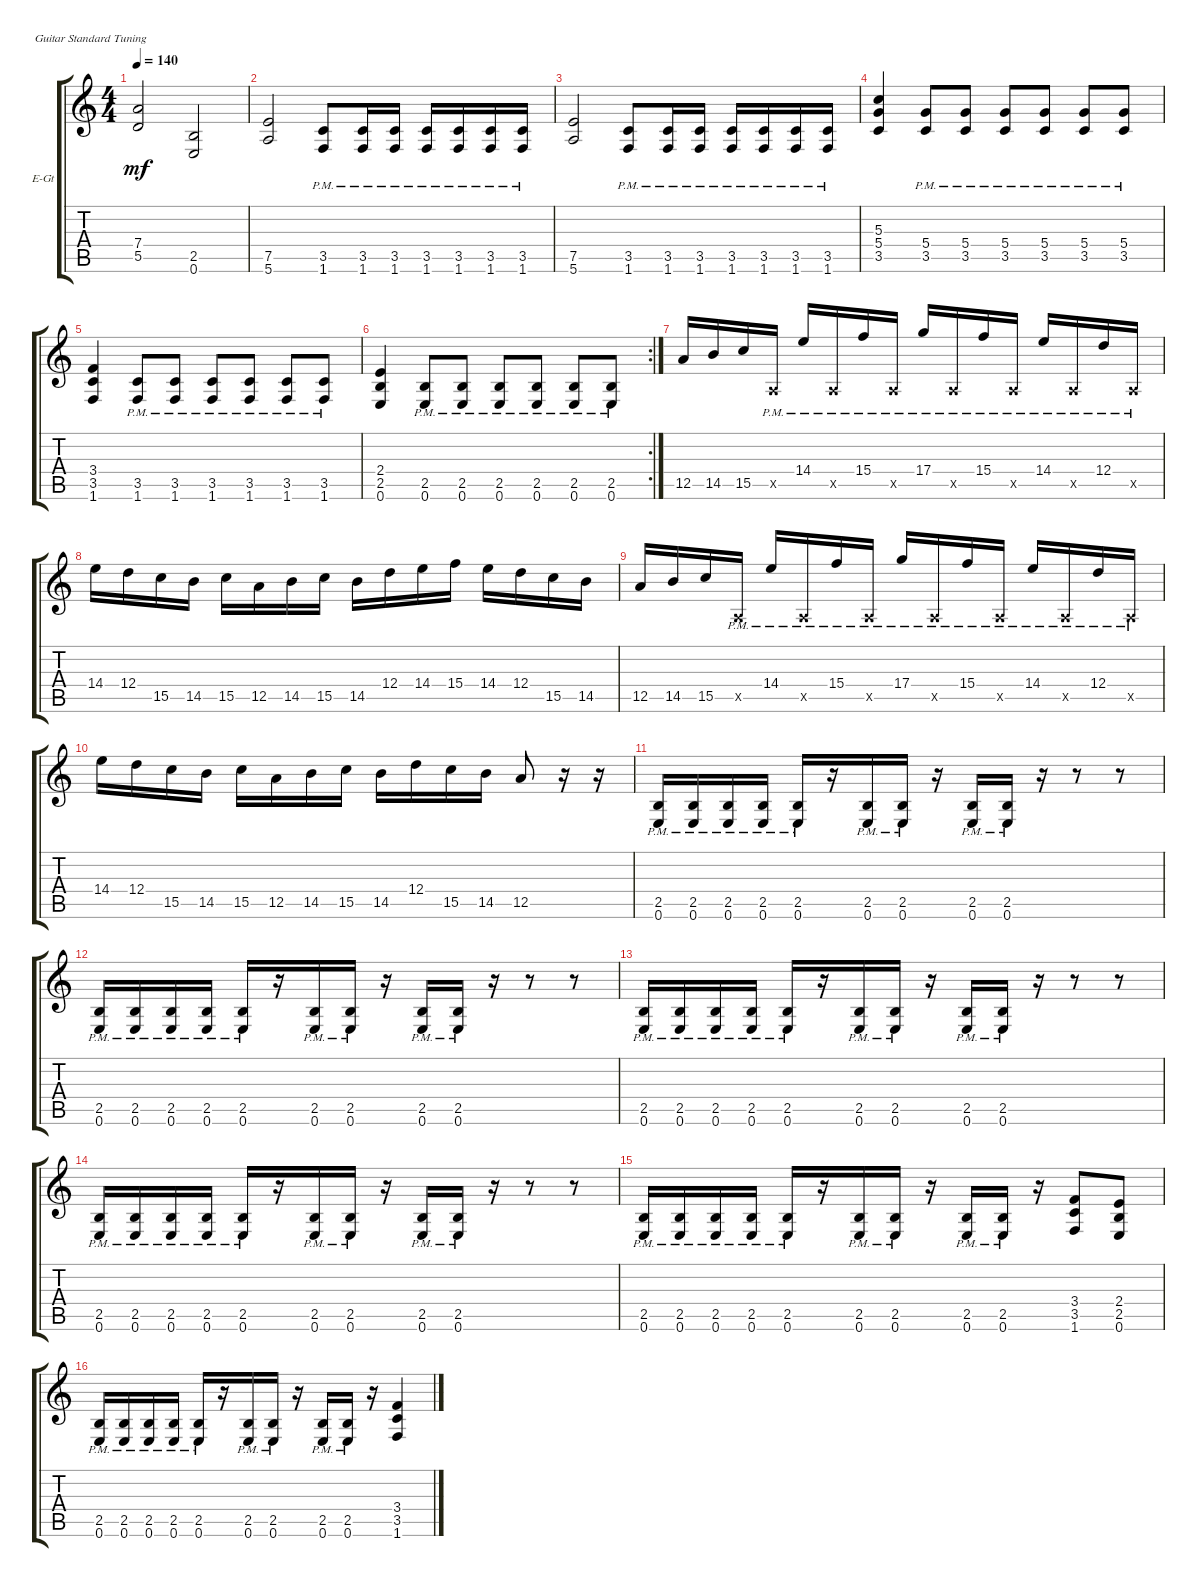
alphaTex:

\defaultSystemsLayout 4
\bracketExtendMode groupsimilarinstruments
\firstSystemTrackNameOrientation horizontal
\otherSystemsTrackNameOrientation horizontal
\track ("Mission" "E-Gt") {instrument distortionguitar}
\staff {score tabs}
\tuning (E4 B3 G3 D3 A2 E2)
\ts (4 4)
\tempo 140
\clef g2
\ks c
(5.5 7.4).2{dy mf} (0.6 2.5).2 |
(7.5 5.6).2 (1.6{pm} 3.5{pm}).8 (1.6{pm} 3.5{pm}).16 (3.5{pm} 1.6{pm}).16 (1.6{pm} 3.5{pm}).16 (3.5{pm} 1.6{pm}).16 (1.6{pm} 3.5{pm}).16 (3.5{pm} 1.6{pm}).16 |
(7.5 5.6).2 (1.6{pm} 3.5{pm}).8 (1.6{pm} 3.5{pm}).16 (3.5{pm} 1.6{pm}).16 (1.6{pm} 3.5{pm}).16 (3.5{pm} 1.6{pm}).16 (1.6{pm} 3.5{pm}).16 (3.5{pm} 1.6{pm}).16 |
(3.5 5.4 5.3).4 (3.5{pm} 5.4{pm}).8 (5.4{pm} 3.5{pm}).8 (3.5{pm} 5.4{pm}).8 (5.4{pm} 3.5{pm}).8 (3.5{pm} 5.4{pm}).8 (5.4{pm} 3.5{pm}).8 |
(1.6 3.5 3.4).4 (1.6{pm} 3.5{pm}).8 (1.6{pm} 3.5{pm}).8 (1.6{pm} 3.5{pm}).8 (1.6{pm} 3.5{pm}).8 (1.6{pm} 3.5{pm}).8 (1.6{pm} 3.5{pm}).8 |
\rc 2
(0.6 2.5 2.4).4 (0.6{pm} 2.5{pm}).8 (0.6{pm} 2.5{pm}).8 (0.6{pm} 2.5{pm}).8 (0.6{pm} 2.5{pm}).8 (0.6{pm} 2.5{pm}).8 (0.6{pm} 2.5{pm}).8 |
12.5.16 14.5.16 15.5.16 0.5{pm x}.16 14.4{pm}.16 0.5{pm x}.16 15.4{pm}.16 0.5{pm x}.16 17.4{pm}.16 0.5{pm x}.16 15.4{pm}.16 0.5{pm x}.16 14.4{pm}.16 0.5{pm x}.16 12.4{pm}.16 0.5{pm x}.16 |
14.4.16 12.4.16 15.5.16 14.5.16 15.5.16 12.5.16 14.5.16 15.5.16 14.5.16 12.4.16 14.4.16 15.4.16 14.4.16 12.4.16 15.5.16 14.5.16 |
12.5.16 14.5.16 15.5.16 0.5{pm x}.16 14.4{pm}.16 0.5{pm x}.16 15.4{pm}.16 0.5{pm x}.16 17.4{pm}.16 0.5{pm x}.16 15.4{pm}.16 0.5{pm x}.16 14.4{pm}.16 0.5{pm x}.16 12.4{pm}.16 0.5{pm x}.16 |
14.4.16 12.4.16 15.5.16 14.5.16 15.5.16 12.5.16 14.5.16 15.5.16 14.5.16 12.4.16 15.5.16 14.5.16 12.5.8 r.16 r.16 |
(0.6{pm} 2.5{pm}).16 (0.6{pm} 2.5{pm}).16 (0.6{pm} 2.5{pm}).16 (0.6{pm} 2.5{pm}).16 (0.6{pm} 2.5{pm}).16 r.16 (0.6{pm} 2.5{pm}).16 (0.6{pm} 2.5{pm}).16 r.16 (2.5{pm} 0.6{pm}).16 (0.6{pm} 2.5{pm}).16 r.16 r.8 r.8 |
(0.6{pm} 2.5{pm}).16 (0.6{pm} 2.5{pm}).16 (0.6{pm} 2.5{pm}).16 (0.6{pm} 2.5{pm}).16 (0.6{pm} 2.5{pm}).16 r.16 (0.6{pm} 2.5{pm}).16 (0.6{pm} 2.5{pm}).16 r.16 (2.5{pm} 0.6{pm}).16 (0.6{pm} 2.5{pm}).16 r.16 r.8 r.8 |
(0.6{pm} 2.5{pm}).16 (0.6{pm} 2.5{pm}).16 (0.6{pm} 2.5{pm}).16 (0.6{pm} 2.5{pm}).16 (0.6{pm} 2.5{pm}).16 r.16 (0.6{pm} 2.5{pm}).16 (0.6{pm} 2.5{pm}).16 r.16 (2.5{pm} 0.6{pm}).16 (0.6{pm} 2.5{pm}).16 r.16 r.8 r.8 |
(0.6{pm} 2.5{pm}).16 (0.6{pm} 2.5{pm}).16 (0.6{pm} 2.5{pm}).16 (0.6{pm} 2.5{pm}).16 (0.6{pm} 2.5{pm}).16 r.16 (0.6{pm} 2.5{pm}).16 (0.6{pm} 2.5{pm}).16 r.16 (2.5{pm} 0.6{pm}).16 (0.6{pm} 2.5{pm}).16 r.16 r.8 r.8 |
(0.6{pm} 2.5{pm}).16 (0.6{pm} 2.5{pm}).16 (0.6{pm} 2.5{pm}).16 (0.6{pm} 2.5{pm}).16 (0.6{pm} 2.5{pm}).16 r.16 (0.6{pm} 2.5{pm}).16 (0.6{pm} 2.5{pm}).16 r.16 (2.5{pm} 0.6{pm}).16 (0.6{pm} 2.5{pm}).16 r.16 (1.6 3.5 3.4).8 (0.6 2.5 2.4).8 |
(0.6{pm} 2.5{pm}).16 (0.6{pm} 2.5{pm}).16 (0.6{pm} 2.5{pm}).16 (0.6{pm} 2.5{pm}).16 (0.6{pm} 2.5{pm}).16 r.16 (0.6{pm} 2.5{pm}).16 (0.6{pm} 2.5{pm}).16 r.16 (2.5{pm} 0.6{pm}).16 (0.6{pm} 2.5{pm}).16 r.16 (1.6 3.5 3.4).4
